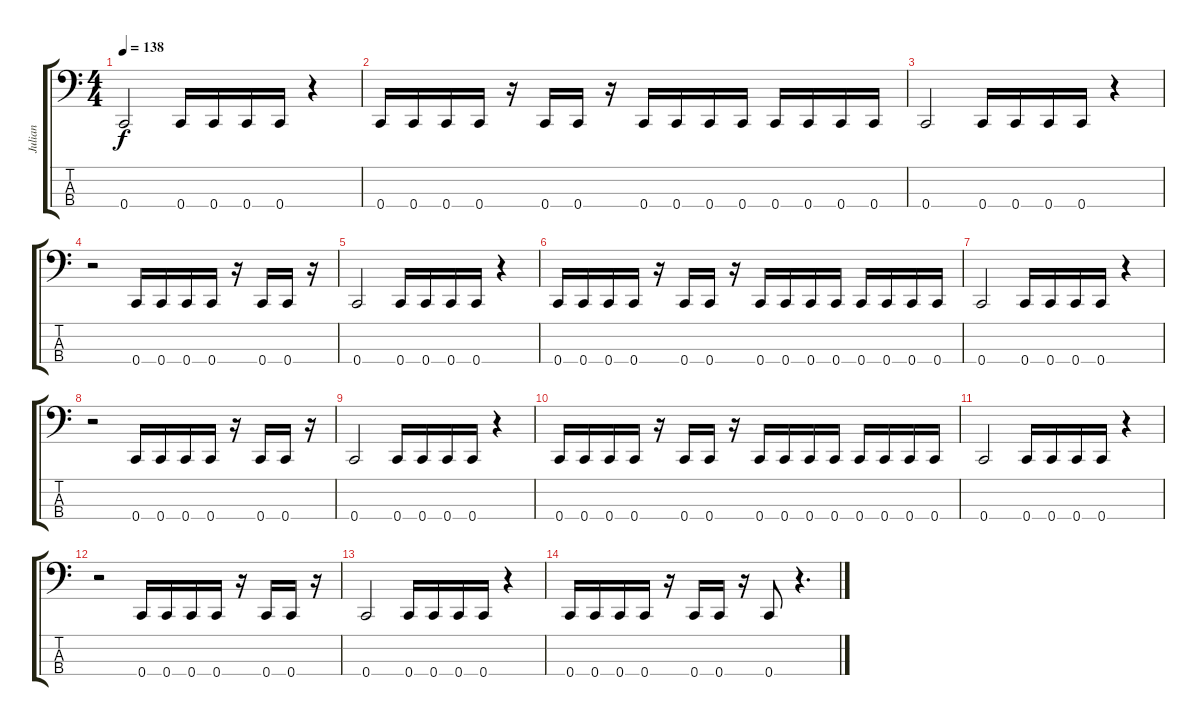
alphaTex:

\track ("Julian" "Julian") {instrument electricbasspick}
\staff {score tabs}
\tuning (F2 C2 G1 C1) {hide}
\ts (4 4)
\tempo 138
\clef f4
\ks c
0.4.2{dy f} 0.4.16 0.4.16 0.4.16 0.4.16 r.4 |
0.4.16 0.4.16 0.4.16 0.4.16 r.16 0.4.16 0.4.16 r.16 0.4.16 0.4.16 0.4.16 0.4.16 0.4.16 0.4.16 0.4.16 0.4.16 |
0.4.2 0.4.16 0.4.16 0.4.16 0.4.16 r.4 |
r.2 0.4.16 0.4.16 0.4.16 0.4.16 r.16 0.4.16 0.4.16 r.16 |
0.4.2 0.4.16 0.4.16 0.4.16 0.4.16 r.4 |
0.4.16 0.4.16 0.4.16 0.4.16 r.16 0.4.16 0.4.16 r.16 0.4.16 0.4.16 0.4.16 0.4.16 0.4.16 0.4.16 0.4.16 0.4.16 |
0.4.2 0.4.16 0.4.16 0.4.16 0.4.16 r.4 |
r.2 0.4.16 0.4.16 0.4.16 0.4.16 r.16 0.4.16 0.4.16 r.16 |
0.4.2 0.4.16 0.4.16 0.4.16 0.4.16 r.4 |
0.4.16 0.4.16 0.4.16 0.4.16 r.16 0.4.16 0.4.16 r.16 0.4.16 0.4.16 0.4.16 0.4.16 0.4.16 0.4.16 0.4.16 0.4.16 |
0.4.2 0.4.16 0.4.16 0.4.16 0.4.16 r.4 |
r.2 0.4.16 0.4.16 0.4.16 0.4.16 r.16 0.4.16 0.4.16 r.16 |
0.4.2 0.4.16 0.4.16 0.4.16 0.4.16 r.4 |
0.4.16 0.4.16 0.4.16 0.4.16 r.16 0.4.16 0.4.16 r.16 0.4.8 r.4{d}
